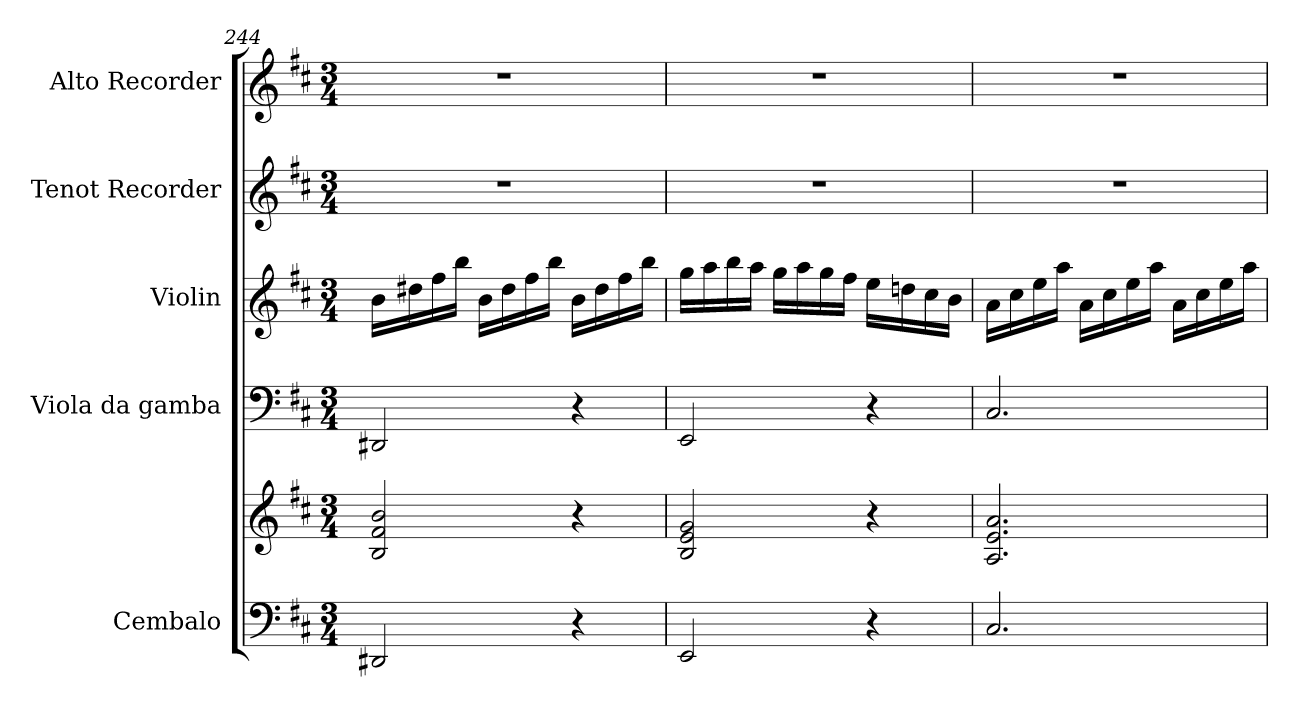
**kern	**kern	**kern	**kern	**kern	**kern
*part5	*part5	*part4	*part3	*part2	*part1
*staff6	*staff5	*staff4	*staff3	*staff2	*staff1
*I"Cembalo	*	*I"Viola da gamba	*I"Violin	*I"Tenot Recorder	*I"Alto Recorder
*	*	*I'Vla. d. g.	*I'Vln.	*I'T. Rec.	*I'A. Rec
!!LO:LB:g=z
*clefF4	*clefG2	*clefF4	*clefG2	*clefG2	*clefG2
*k[f#c#]	*k[f#c#]	*k[f#c#]	*k[f#c#]	*k[f#c#]	*k[f#c#]
*M3/4	*M3/4	*M3/4	*M3/4	*M3/4	*M3/4
=244	=244	=244	=244	=244	=244
2DD#X/	2B/ 2f#/ 2b/	2DD#X/	16b\LL	2.r	2.r
.	.	.	16dd#X\	.	.
.	.	.	16ff#\	.	.
.	.	.	16bb\JJ	.	.
.	.	.	16b\LL	.	.
.	.	.	16dd#\	.	.
.	.	.	16ff#\	.	.
.	.	.	16bb\JJ	.	.
4r	4r	4r	16b\LL	.	.
.	.	.	16dd#\	.	.
.	.	.	16ff#\	.	.
.	.	.	16bb\JJ	.	.
=245	=245	=245	=245	=245	=245
2EE/	2B/ 2e/ 2g/	2EE/	16gg\LL	2.r	2.r
.	.	.	16aa\	.	.
.	.	.	16bb\	.	.
.	.	.	16aa\JJ	.	.
.	.	.	16gg\LL	.	.
.	.	.	16aa\	.	.
.	.	.	16gg\	.	.
.	.	.	16ff#\JJ	.	.
4r	4r	4r	16ee\LL	.	.
.	.	.	16ddn\	.	.
.	.	.	16cc#\	.	.
.	.	.	16b\JJ	.	.
=246	=246	=246	=246	=246	=246
2.C#/	2.A/ 2.e/ 2.a/	2.C#/	16a\LL	2.r	2.r
.	.	.	16cc#\	.	.
.	.	.	16ee\	.	.
.	.	.	16aa\JJ	.	.
.	.	.	16a\LL	.	.
.	.	.	16cc#\	.	.
.	.	.	16ee\	.	.
.	.	.	16aa\JJ	.	.
.	.	.	16a\LL	.	.
.	.	.	16cc#\	.	.
.	.	.	16ee\	.	.
.	.	.	16aa\JJ	.	.
=	=	=	=	=	=
*-	*-	*-	*-	*-	*-
